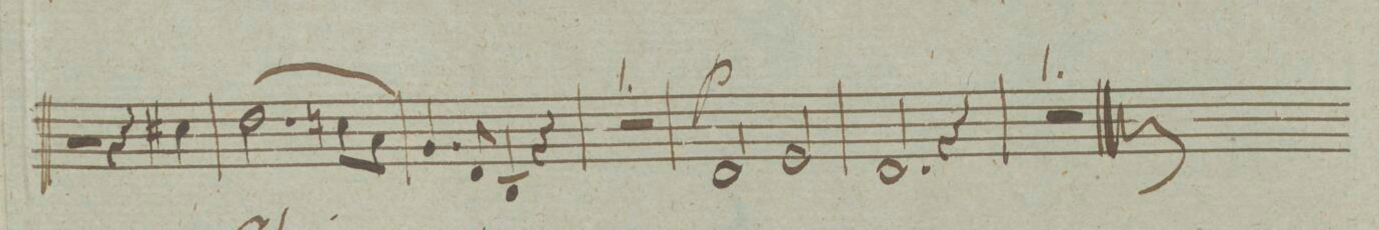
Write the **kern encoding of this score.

**kern	**dynam
*I"Clarinetto Primo in C. et B.	*
*clefG2	*
*k[]	*
*met(c|)	*
*M2/2	*
2r	.
4r	.
4cc#X\	.
=61	=61
(2.dd\	.
8ccn\L	.
8a/J)	.
=62	=62
4.g/	.
8d/	.
4B/	.
4r	.
=63	=63
1r	.
=64	=64
2d/	p
2e/	.
=65	=65
2.d/	.
4r	.
=66	=66
1r	.
=||67	=||67
*clefG2	*
*k[b-e-a-]	*
*M3/4	*
*-	*-
